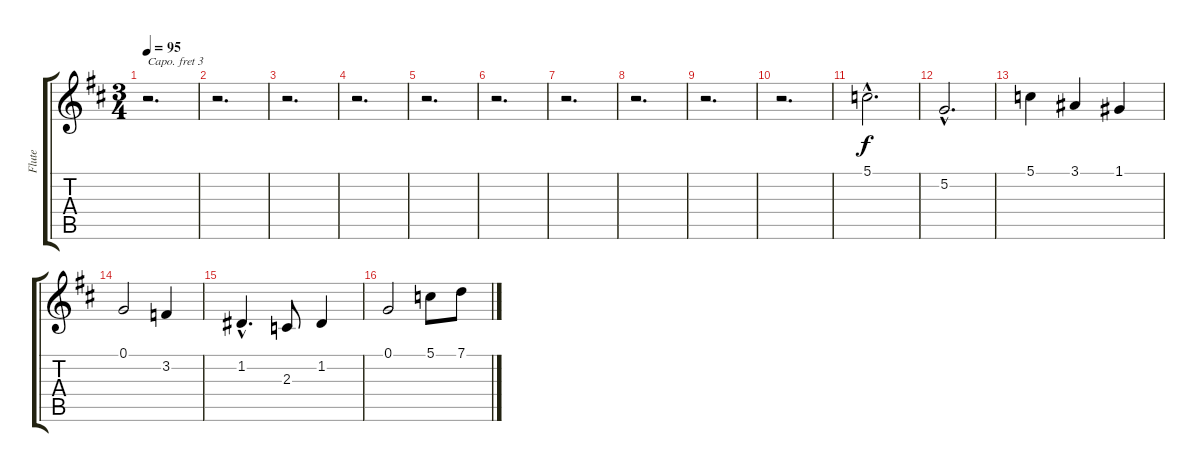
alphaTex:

\track ("Flute" "Flute") {instrument flute}
\staff {score tabs}
\capo 3
\tuning (E4 B3 G3 D3 A2 E2) {hide}
\ts (3 4)
\tempo 95
\clef g2
\ks d
r.2{d dy f} |
r.2{d} |
r.2{d} |
r.2{d} |
r.2{d} |
r.2{d} |
r.2{d} |
r.2{d} |
r.2{d} |
r.2{d} |
5.1{hac}.2{d} |
5.2{hac}.2{d} |
5.1.4 3.1.4 1.1.4 |
0.1.2 3.2.4 |
1.2{hac}.4{d} 2.3.8 1.2.4 |
0.1.2 5.1.8 7.1.8
